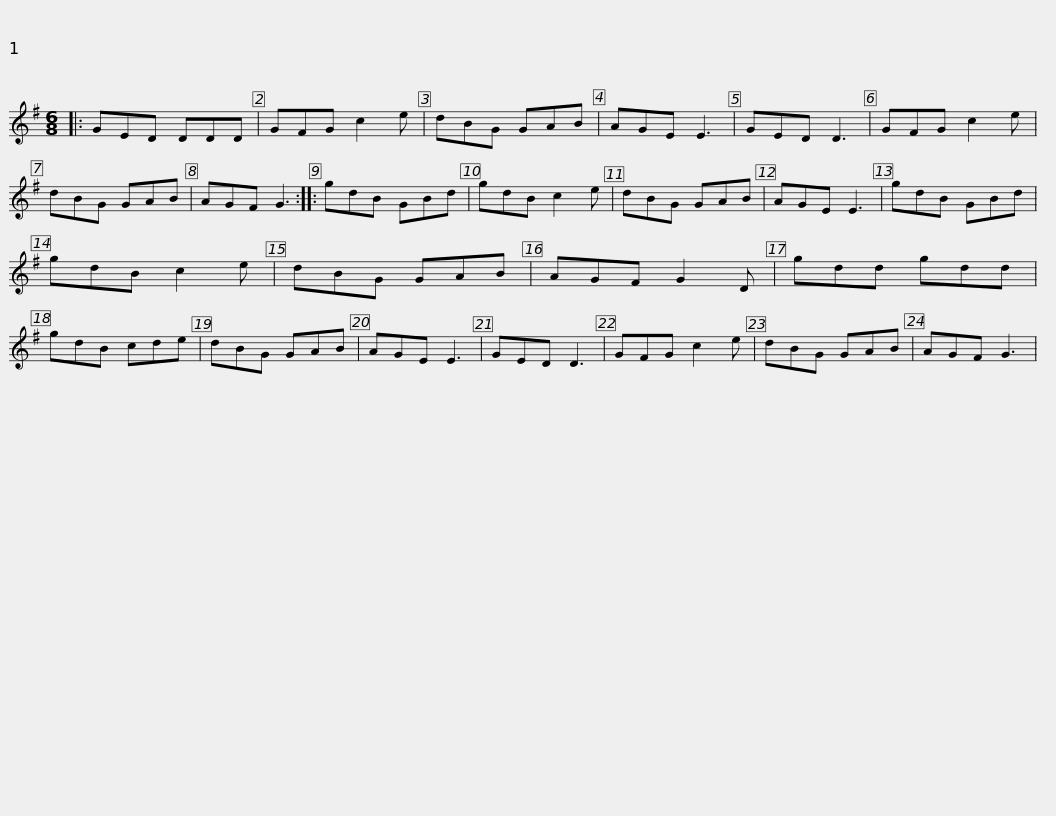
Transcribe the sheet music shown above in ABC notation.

X:1
L:1/8
M:6/8
I:linebreak $
K:G
V:1 treble
V:1
|: GED DDD | GFG c2 e | dBG GAB | AGE E3 | GED D3 | %5
 GFG c2 e | dBG GAB | AGF G3 ::$ gdB GBd | gdB c2 e | %10
 dBG GAB | AGE E3 | gdB GBd | gdB c2 e | dBG GAB | %15
 AGF G2 D |$ gdd gdd | gdB cde | dBG GAB | AGE E3 | %20
 GED D3 | GFG c2 e | dBG GAB | AGF G3 | %24
